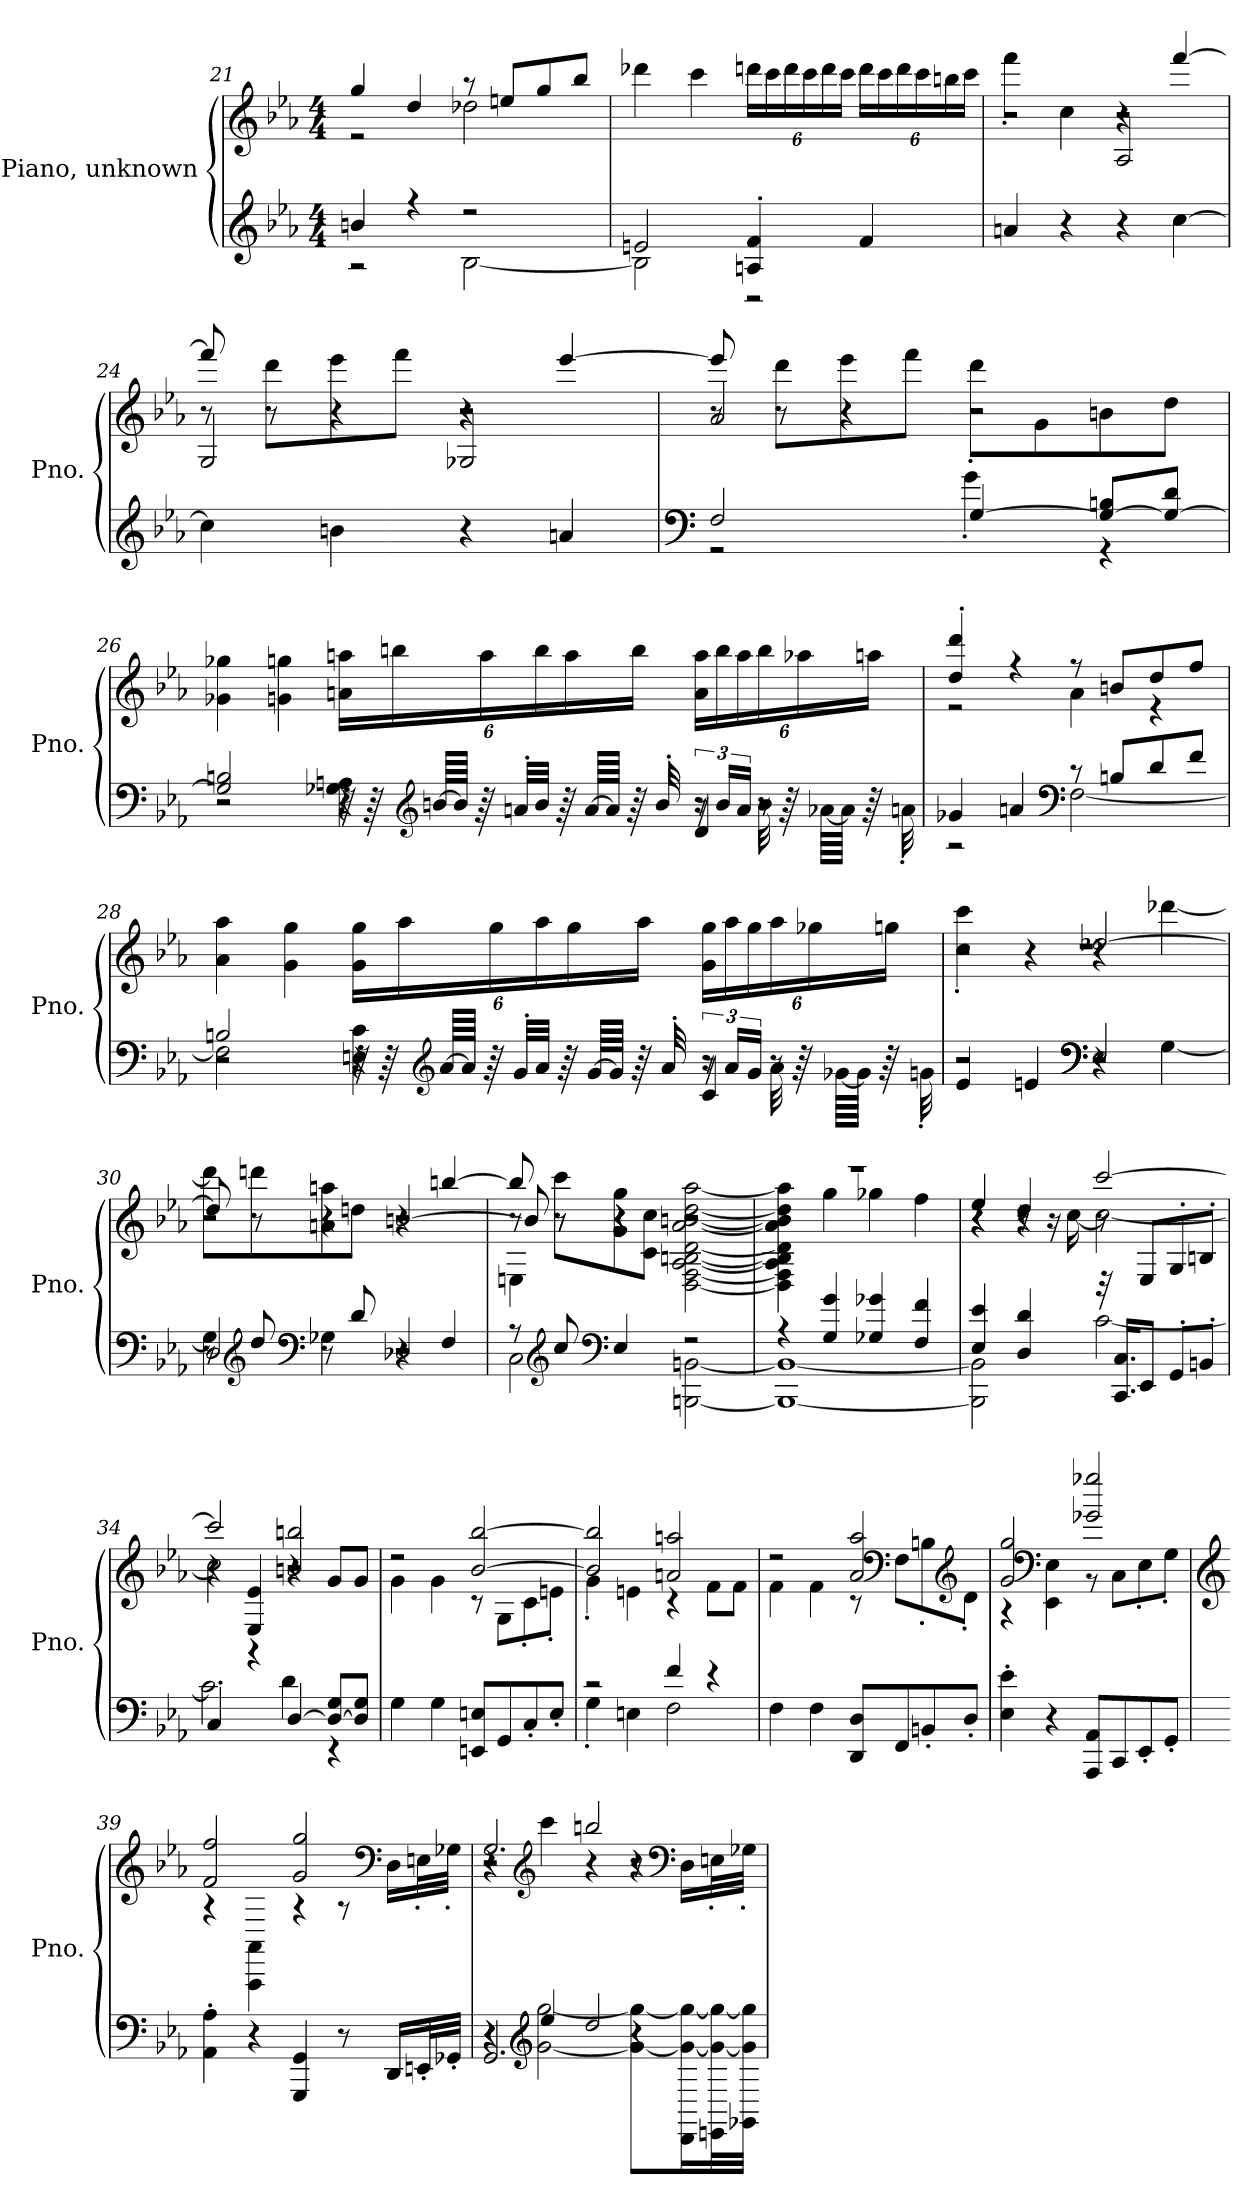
**kern	**kern
*part1	*part1
*staff2	*staff1
*I"Piano, unknown	*
*I'Pno.	*
*clefG2	*clefG2
*k[b-e-a-]	*k[b-e-a-]
*M4/4	*M4/4
=21	=21
*^	*^
4bn/	2r	4gg/	2r
4r	.	4dd/	.
2r	[2B-\	8r	2dd-X\
.	.	8een/L	.
.	.	8gg/	.
.	.	8bb-/J	.
*	*	*v	*v
!!LO:LB:g=z
=22	=22	=22
2en/	2B-\]	4ddd-X\
.	.	4ccc\
*	*	*Xbrackettup
4An/' 4f/'	2r	24dddn\LL
.	.	24ccc\
.	.	24ddd\
.	.	24ccc\
.	.	24ddd\
.	.	24ccc\JJ
4f/	.	24ddd\LL
.	.	24ccc\
.	.	24ddd\
.	.	24ccc\
.	.	24bbn\
.	.	24ccc\JJ
*v	*v	*
=23	=23
*	*^
*	*	*^
4an/	2r	4fff'\	2r
4r	.	4cc\	.
4r	4r	2r	2A-/
[4cc\	[4fff/	.	.
=24	=24	=24	=24
4cc\]	8fff/]	8r	2G/
.	8r	8ddd\L	.
4bn\	4r	8eee-\	.
.	.	8fff\J	.
4r	4r	2r	2G-X/
4an/	[4eee-/	.	.
!!LO:LB:g=z	!!	!!
=25	=25	=25	=25
*clefF4	*	*	*
*^	*	*	*
2F/	2r	8eee-/]	8r	2a-/
.	.	8r	8ddd\L	.
.	.	4r	8eee-\	.
.	.	.	8fff\J	.
[4G/	4g'\	2r	8ddd'\L	2r
.	.	.	8g\	.
8G/_ 8Bn/L	4r	.	8bn\	.
8G/_ 8d/J	.	.	8dd\J	.
*	*	*v	*v	*v
!!LO:PB:g=z
=26	=26	=26
*	*^	*
2G/] 2Bn/	2r	2r	4g-X\ 4gg-X\
.	.	.	4gn\ 4ggn\
32r	4G-X\ 4An\	4r	24an\ 24aan\LL
64r	.	.	.
.	.	.	24bbn\
*clefG2	*	*	*
[64bn/LLLL	.	.	.
64b/JJJJ]	.	.	.
64r	.	.	.
.	.	.	24aa\
32an'/LLL	.	.	.
32b/JJJ	.	.	24bb\
64r	.	.	.
.	.	.	24aa\
[64a/LLLL	.	.	.
64a/JJJJ]	.	.	.
64r	.	.	.
.	.	.	24bb\JJ
32b'/	.	.	.
24r	8r	4d/	24a\ 24aa\LL
24b/LL	.	.	24bb\
24a/JJ	.	.	24aa\
8r	32b\	.	24bb\
.	64r	.	.
.	.	.	24aa-X\
.	[64a-X\LLLL	.	.
.	64a-\JJJJ]	.	.
.	64r	.	.
.	.	.	24aan\JJ
.	32an'\	.	.
*	*v	*v	*
=27	=27	=27
*	*	*^
4g-X/	2r	4dd/' 4ddd/'	2r
4an/	.	4r	.
*clefF4	*	*	*
8r	[2F\	8r	4a-\
8Bn/L	.	8bn/L	.
8d/	.	8dd/	4r
8f/J	.	8ff/J	.
*	*	*v	*v
!!LO:LB:g=z
=28	=28	=28
*	*^	*
2Bn/	2F\]	2r	4a-\ 4aa-\
.	.	.	4g\ 4gg\
32r	4En\ 4c\	4r	24g\ 24gg\LL
64r	.	.	.
.	.	.	24aa-\
*clefG2	*	*	*
[64a-/LLLL	.	.	.
64a-/JJJJ]	.	.	.
64r	.	.	.
.	.	.	24gg\
32g'/LLL	.	.	.
32a-/JJJ	.	.	24aa-\
64r	.	.	.
.	.	.	24gg\
[64g/LLLL	.	.	.
64g/JJJJ]	.	.	.
64r	.	.	.
.	.	.	24aa-\JJ
32a-'/	.	.	.
24r	8r	4c/	24g\ 24gg\LL
24a-/LL	.	.	24aa-\
24g/JJ	.	.	24gg\
8r	32a-\	.	24aa-\
.	64r	.	.
.	.	.	24gg-X\
.	[64g-X\LLLL	.	.
.	64g-\JJJJ]	.	.
.	64r	.	.
.	.	.	24ggn\JJ
.	32gn'\	.	.
=29	=29	=29	=29
*	*	*	*^
*	*	*	*	*^
4e-/	2r	2r	1r	4cc\' 4ccc\'	2r
4en/	.	.	.	4r	.
*clefF4	*	*	*	*	*
2r	4r	2E-/	.	4r	[2dd-X/
.	[4G\	.	.	[4ddd-X\	.
!!LO:LB:g=z	!!	!!
=30	=30	=30	=30	=30	=30
8r	4G\]	2D/	2r	8ddd-\L]	8dd-/]
*clefG2	*	*	*	*	*
8dd/	.	.	.	8dddn\	8r
*clefF4	*	*	*	*	*
8r	4G-X\	.	.	8an\ 8aan\	4r
8d/	.	.	.	8ddn\J	.
4r	2r	2D-X/	4r	2r	[2bn/
4F/	.	.	[4bbn/	.	.
*	*v	*v	*	*	*
=31	=31	=31	=31	=31
*	*	*	*	*^
8r	2C\	8bb/]	8r	8b/]	4En\
*clefG2	*	*	*	*	*
8cc/	.	8r	8ccc\L	8r	.
*clefF4	*	*	*	*	*
4E-/	.	4r	8g\ 8gg\	4r	4r
.	.	.	8c\ 8cc\J	.	.
2r	[2BBBn\ [2BBn\	2r	[2D\ [2F\ [2A-\ [2Bn\ [2d\ [2a-\ [2bn\ [2dd\ [2aa-\	2r	2r
*	*	*	*v	*v	*v
=32	=32	=32	=32
4r	1BBB_ 1BB_	1r	4D\] 4F\] 4A-\] 4B\] 4d\] 4a-\] 4b\] 4dd\] 4aa-\]
4G/ 4g/	.	.	4gg\
4G-X/ 4g-X/	.	.	4gg-X\
4F/ 4f/	.	.	4ff\
!!LO:LB:g=z
=33	=33	=33	=33
*	*	*	*^
4E-/ 4e-/	2BBB\] 2BB\]	4r	4r	4ee-/
4D/ 4d/	.	4dd/	8r	4r
.	.	.	16r	.
.	.	.	[16cc\	.
32r	[2c\	[2ccc/	2cc\_	8r
16.CC/ 16.C/KL	.	.	.	.
8EE-/J	.	.	.	8E-/L
8GG'/L	.	.	.	8G'/
8BBn'/J	.	.	.	8Bn'/J
=34	=34	=34	=34	=34
4C'/	2c\]	2ccc/]	2cc\]	4r
4r	.	.	.	4E-/ 4e-/
[4D/	4d\	2bn/ 2bbn/	2r	4r
8D/_ 8G/L	4r	.	.	8g/L
8D/] 8G/J	.	.	.	8g/J
*v	*v	*	*	*
*	*	*v	*v
=35	=35	=35
4G\	2r	4g\
4G\	.	4g\
8EEn/ 8En/L	[2b-/ [2bb-/	8r
8GG/	.	8G\L
8C'/	.	8c'\
8E'/J	.	8en'\J
=36	=36	=36
*^	*	*
2r	4G'\	2b-/] 2bb-/]	4g'\
.	4En\	.	4en\
4f/	2F\	2an/ 2aan/	4r
4r	.	.	8f\L
.	.	.	8f\J
*v	*v	*	*
!!LO:LB:g=z	!!
=37	=37	=37
4F\	2r	4f\
4F\	.	4f\
8DD/ 8D/L	2a-/ 2aa-/	8r
*	*clefF4	*
8FF/	.	8F\L
8BBn'/	.	8Bn'\
*	*clefG2	*
8D'/J	.	8d'\J
=38	=38	=38
4E-\' 4e-\'	2g/ 2gg/	4r
*	*clefF4	*
4r	.	4EE-\ 4E-\
8AAA-/ 8AA-/L	2g-X/ 2gg-X/	8r
8CC/	.	8C\L
8EE-'/	.	8E-'\
8GG'/J	.	8G'\J
=39	=39	=39
*	*clefG2	*
4AA-\' 4A-\'	2f/ 2ff/	4r
4r	.	4AAA-\ 4AA-\
4GGG/ 4GG/	2g/ 2gg/	4r
8r	.	8r
*	*clefF4	*
16DD/LL	.	16D\LL
32EEn'/L	.	32En'\L
32GG-X'/JJJ	.	32G-X'\JJJ
!!LO:LB:g=z
=40	=40	=40
*^	*	*^
*	*^	*	*	*
4r	4r	2.GG/	2r	4r	2.G/
*clefG2	*	*	*clefG2	*	*
4ee-/	[2g\ [2gg\	.	.	4ccc\	.
2dd/	.	.	2bbn/	4r	.
.	8g\_ 8gg\_L	4r	.	8r	4r
*	*	*	*clefF4	*	*
.	16DD\ 16g\_ 16gg\_L	.	.	16D\LL	.
.	32EEn\ 32g\_ 32gg\_L	.	.	32En'\L	.
.	32GG-X\ 32g\] 32gg\]JJJ	.	.	32G-X'\JJJ	.
*v	*v	*v	*	*	*
*	*v	*v	*v
=	=
*-	*-
